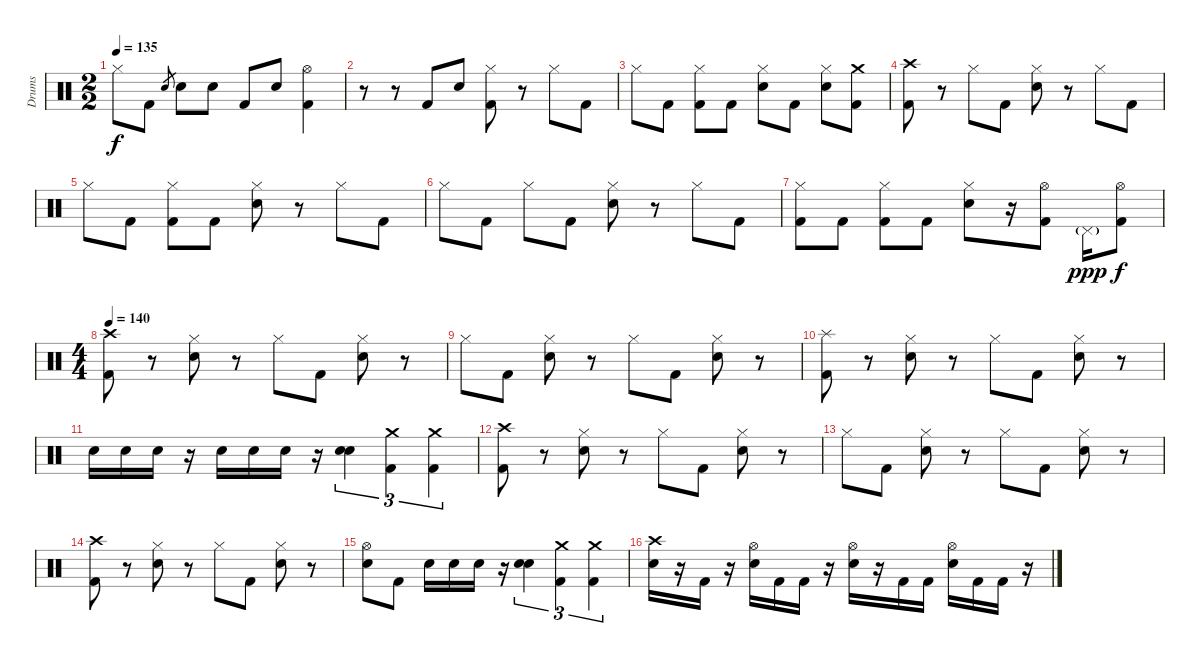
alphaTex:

\track ("Drums" "Drums") {instrument percussion}
\staff {score}
\articulation defaults
\ts (2 2)
\tempo 135
\clef neutral
\ks c "Hi-Hat (closed)".8{dy f} "Kick (hit) 2".8 "Snare (hit) 2".8{gr} "Snare (hit) 2".8 "Snare (hit) 2".8 "Kick (hit) 2".8 "Snare (hit) 2".8
("Hi-Hat (open)" "Kick (hit) 2").4 |
r.8 r.8 "Kick (hit) 2".8 "Snare (hit) 2".8 ("Hi-Hat (closed)" "Kick (hit) 2").8 r.8 "Hi-Hat (closed)".8 "Kick (hit) 2".8 |
"Hi-Hat (closed)".8 "Kick (hit) 2".8 ("Hi-Hat (closed)" "Kick (hit) 2").8 "Kick (hit) 2".8 ("Hi-Hat (closed)" "Snare (hit) 2").8 "Kick (hit) 2".8 ("Hi-Hat (closed)" "Snare (hit) 2").8 ("Crash medium (hit)" "Kick (hit) 2").8 |
("Crash high (hit)" "Kick (hit) 2").8 r.8 "Hi-Hat (closed)".8 "Kick (hit) 2".8 ("Hi-Hat (closed)" "Snare (hit) 2").8 r.8 "Hi-Hat (closed)".8 "Kick (hit) 2".8 |
"Hi-Hat (closed)".8 "Kick (hit) 2".8 ("Hi-Hat (closed)" "Kick (hit) 2").8 "Kick (hit) 2".8 ("Hi-Hat (closed)" "Snare (hit) 2").8 r.8 "Hi-Hat (closed)".8 "Kick (hit) 2".8 |
"Hi-Hat (closed)".8 "Kick (hit) 2".8 "Hi-Hat (closed)".8 "Kick (hit) 2".8 ("Hi-Hat (closed)" "Snare (hit) 2").8 r.8 "Hi-Hat (closed)".8 "Kick (hit) 2".8 |
("Hi-Hat (closed)" "Kick (hit) 2").8 "Kick (hit) 2".8 ("Hi-Hat (closed)" "Kick (hit) 2").8 "Kick (hit) 2".8 ("Hi-Hat (closed)" "Snare (hit) 2").8 r.16 ("Hi-Hat (open)" "Kick (hit) 2").8 "Pedal Hi-Hat (hit)"{g}.16{dy ppp} ("Hi-Hat (open)" "Kick (hit) 2").8{dy f} |
\ts (4 4)
\tempo 140
("Crash high (hit)" "Kick (hit) 2").8 r.8 ("Hi-Hat (closed)" "Snare (hit) 2").8 r.8 "Hi-Hat (closed)".8 "Kick (hit) 2".8 ("Hi-Hat (closed)" "Snare (hit) 2").8 r.8 |
"Hi-Hat (closed)".8 "Kick (hit) 2".8 ("Hi-Hat (closed)" "Snare (hit) 2").8 r.8 "Hi-Hat (closed)".8 "Kick (hit) 2".8 ("Hi-Hat (closed)" "Snare (hit) 2").8 r.8 |
("Splash (hit)" "Kick (hit) 2").8 r.8 ("Hi-Hat (closed)" "Snare (hit) 2").8 r.8 "Hi-Hat (closed)".8 "Kick (hit) 2".8 ("Hi-Hat (closed)" "Snare (hit) 2").8 r.8 |
"Snare (hit) 2".16 "Snare (hit) 2".16 "Snare (hit) 2".16 r.16 "Snare (hit) 2".16 "Snare (hit) 2".16 "Snare (hit) 2".16 r.16 ("Snare (hit) 2" "Snare (hit) 2").4{tu (3 2) bd 480} ("Crash medium (hit)" "Kick (hit) 2").4{tu (3 2)} ("Crash medium (hit)" "Kick (hit) 2").4{tu (3 2)} |
("Crash high (hit)" "Kick (hit) 2").8 r.8 ("Hi-Hat (closed)" "Snare (hit) 2").8 r.8 "Hi-Hat (closed)".8 "Kick (hit) 2".8 ("Hi-Hat (closed)" "Snare (hit) 2").8 r.8 |
"Hi-Hat (closed)".8 "Kick (hit) 2".8 ("Hi-Hat (closed)" "Snare (hit) 2").8 r.8 "Hi-Hat (closed)".8 "Kick (hit) 2".8 ("Hi-Hat (closed)" "Snare (hit) 2").8 r.8 |
("Crash high (hit)" "Kick (hit) 2").8 r.8 ("Hi-Hat (closed)" "Snare (hit) 2").8 r.8 "Hi-Hat (closed)".8 "Kick (hit) 2".8 ("Hi-Hat (closed)" "Snare (hit) 2").8 r.8 |
("Hi-Hat (open)" "Snare (hit) 2").8 "Kick (hit) 2".8 "Snare (hit) 2".16 "Snare (hit) 2".16 "Snare (hit) 2".16 r.16 ("Snare (hit) 2" "Snare (hit) 2").4{tu (3 2) bd 480} ("Crash medium (hit)" "Kick (hit) 2").4{tu (3 2)} ("Crash medium (hit)" "Kick (hit) 2").4{tu (3 2)} |
("Crash high (hit)" "Snare (hit) 2").16 r.16 "Kick (hit) 2".16 r.16 ("Hi-Hat (open)" "Snare (hit) 2").16 "Kick (hit) 2".16 "Kick (hit) 2".16 r.16 ("Hi-Hat (open)" "Snare (hit) 2").16 r.16 "Kick (hit) 2".16 "Kick (hit) 2".16 ("Hi-Hat (open)" "Snare (hit) 2").16 "Kick (hit) 2".16 "Kick (hit) 2".16 r.16
